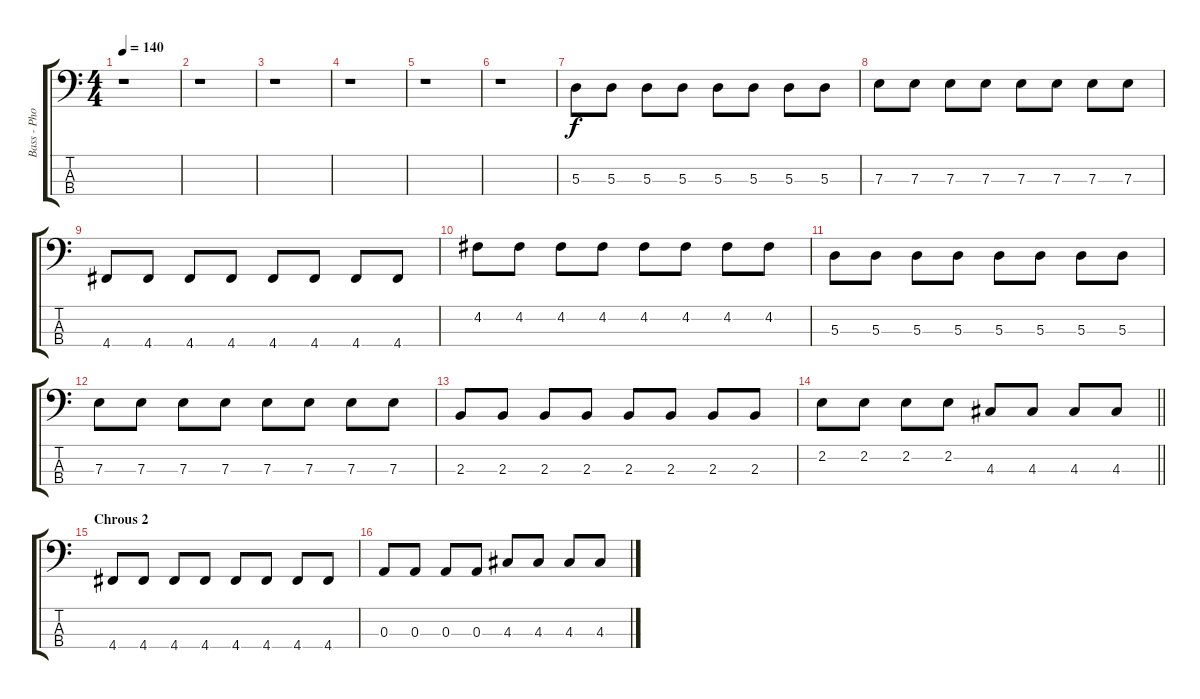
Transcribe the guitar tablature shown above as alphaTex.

\track ("Bass - Phoenix" "Bass - Pho") {instrument electricbasspick}
\staff {score tabs}
\tuning (G2 D2 A1 D1) {hide}
\ts (4 4)
\tempo 140
\clef f4
\ks c
r.1{dy fff} |
r.1 |
r.1 |
r.1 |
r.1 |
r.1 |
5.3.8{dy f} 5.3.8 5.3.8 5.3.8 5.3.8 5.3.8 5.3.8 5.3.8 |
7.3.8 7.3.8 7.3.8 7.3.8 7.3.8 7.3.8 7.3.8 7.3.8 |
4.4.8 4.4.8 4.4.8 4.4.8 4.4.8 4.4.8 4.4.8 4.4.8 |
4.2.8 4.2.8 4.2.8 4.2.8 4.2.8 4.2.8 4.2.8 4.2.8 |
5.3.8 5.3.8 5.3.8 5.3.8 5.3.8 5.3.8 5.3.8 5.3.8 |
7.3.8 7.3.8 7.3.8 7.3.8 7.3.8 7.3.8 7.3.8 7.3.8 |
2.3.8 2.3.8 2.3.8 2.3.8 2.3.8 2.3.8 2.3.8 2.3.8 |
\barLineRight lightlight
2.2.8 2.2.8 2.2.8 2.2.8 4.3.8 4.3.8 4.3.8 4.3.8 |
\section ("" "Chrous 2")
4.4.8 4.4.8 4.4.8 4.4.8 4.4.8 4.4.8 4.4.8 4.4.8 |
0.3.8 0.3.8 0.3.8 0.3.8 4.3.8 4.3.8 4.3.8 4.3.8
